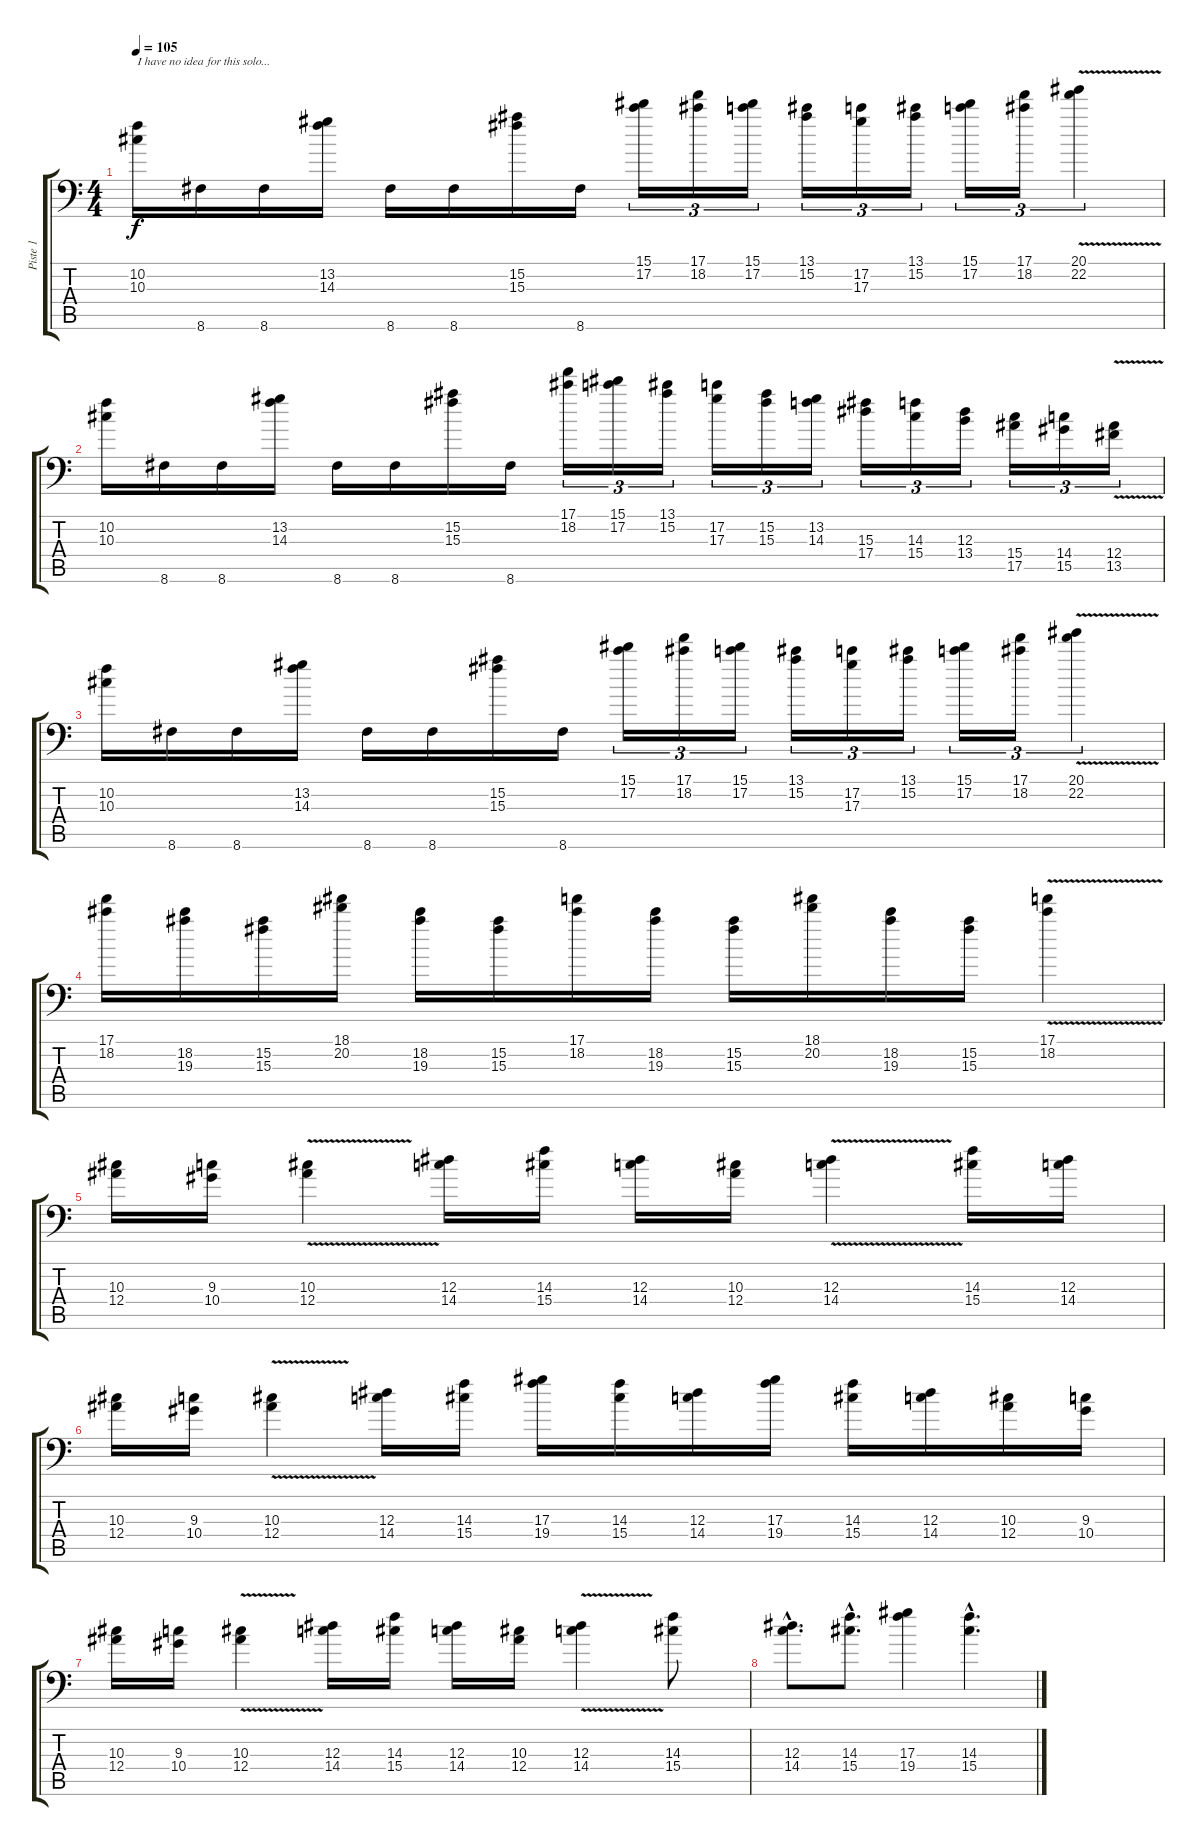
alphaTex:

\track ("Piste 1" "Piste 1") {instrument distortionguitar}
\staff {score tabs}
\tuning (C4 G3 Eb3 Bb2 F2 Bb1) {hide}
\ts (4 4)
\tempo 105
\clef f4
\ks c
(10.2 10.3).16{txt "I have no idea for this solo..." dy f} 8.6.16 8.6.16 (13.2 14.3).16 8.6.16 8.6.16 (15.2 15.3).16 8.6.16 (15.1 17.2).16{tu (3 2)} (17.1 18.2).16{tu (3 2)} (15.1 17.2).16{tu (3 2)} (13.1 15.2).16{tu (3 2)} (17.2 17.3).16{tu (3 2)} (13.1 15.2).16{tu (3 2)} (15.1 17.2).16{tu (3 2)} (17.1 18.2).16{tu (3 2)} (20.1{v} 22.2).4{tu (3 2)} |
(10.2 10.3).16 8.6.16 8.6.16 (13.2 14.3).16 8.6.16 8.6.16 (15.2 15.3).16 8.6.16 (17.1 18.2).16{tu (3 2)} (15.1 17.2).16{tu (3 2)} (13.1 15.2).16{tu (3 2)} (17.2 17.3).16{tu (3 2)} (15.2 15.3).16{tu (3 2)} (13.2 14.3).16{tu (3 2)} (15.3 17.4).16{tu (3 2)} (14.3 15.4).16{tu (3 2)} (12.3 13.4).16{tu (3 2)} (15.4 17.5).16{tu (3 2)} (14.4 15.5).16{tu (3 2)} (12.4{v} 13.5{v}).16{tu (3 2)} |
(10.2 10.3).16 8.6.16 8.6.16 (13.2 14.3).16 8.6.16 8.6.16 (15.2 15.3).16 8.6.16 (15.1 17.2).16{tu (3 2)} (17.1 18.2).16{tu (3 2)} (15.1 17.2).16{tu (3 2)} (13.1 15.2).16{tu (3 2)} (17.2 17.3).16{tu (3 2)} (13.1 15.2).16{tu (3 2)} (15.1 17.2).16{tu (3 2)} (17.1 18.2).16{tu (3 2)} (20.1{v} 22.2).4{tu (3 2)} |
(17.1 18.2).16 (18.2 19.3).16 (15.2 15.3).16 (18.1 20.2).16 (18.2 19.3).16 (15.2 15.3).16 (17.1 18.2).16 (18.2 19.3).16 (15.2 15.3).16 (18.1 20.2).16 (18.2 19.3).16 (15.2 15.3).16 (17.1{v} 18.2{v}).4 |
(10.3 12.4).16 (9.3 10.4).16 (10.3{v} 12.4).4 (12.3 14.4).16 (14.3 15.4).16 (12.3 14.4).16 (10.3 12.4).16 (12.3{v} 14.4).4 (14.3 15.4).16 (12.3 14.4).16 |
(10.3 12.4).16 (9.3 10.4).16 (10.3{v} 12.4).4 (12.3 14.4).16 (14.3 15.4).16 (17.3 19.4).16 (14.3 15.4).16 (12.3 14.4).16 (17.3 19.4).16 (14.3 15.4).16 (12.3 14.4).16 (10.3 12.4).16 (9.3 10.4).16 |
(10.3 12.4).16 (9.3 10.4).16 (10.3{v} 12.4).4 (12.3 14.4).16 (14.3 15.4).16 (12.3 14.4).16 (10.3 12.4).16 (12.3{v} 14.4).4 (14.3 15.4).8 |
(12.3{hac} 14.4{hac}).8{d} (14.3{hac} 15.4{hac}).8{d} (17.3 19.4).4 (14.3{hac} 15.4{hac}).4{d}
